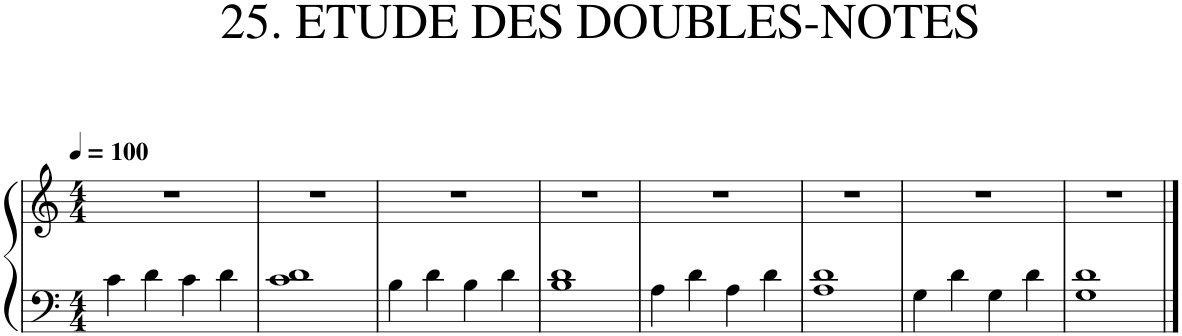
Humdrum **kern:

**kern	**kern
*part1	*part1
*staff2	*staff1
*I"Piano	*
*I'Pno.	*
*clefF4	*clefG2
*k[]	*k[]
*M4/4	*M4/4
*MM100	*MM100
=1	=1
4c\	1r
4d\	.
4c\	.
4d\	.
=2	=2
1c 1d	1r
=3	=3
4B\	1r
4d\	.
4B\	.
4d\	.
=4	=4
1B 1d	1r
=5	=5
4A\	1r
4d\	.
4A\	.
4d\	.
=6	=6
1A 1d	1r
=7	=7
4G\	1r
4d\	.
4G\	.
4d\	.
=8	=8
1G 1d	1r
==	==
*-	*-
